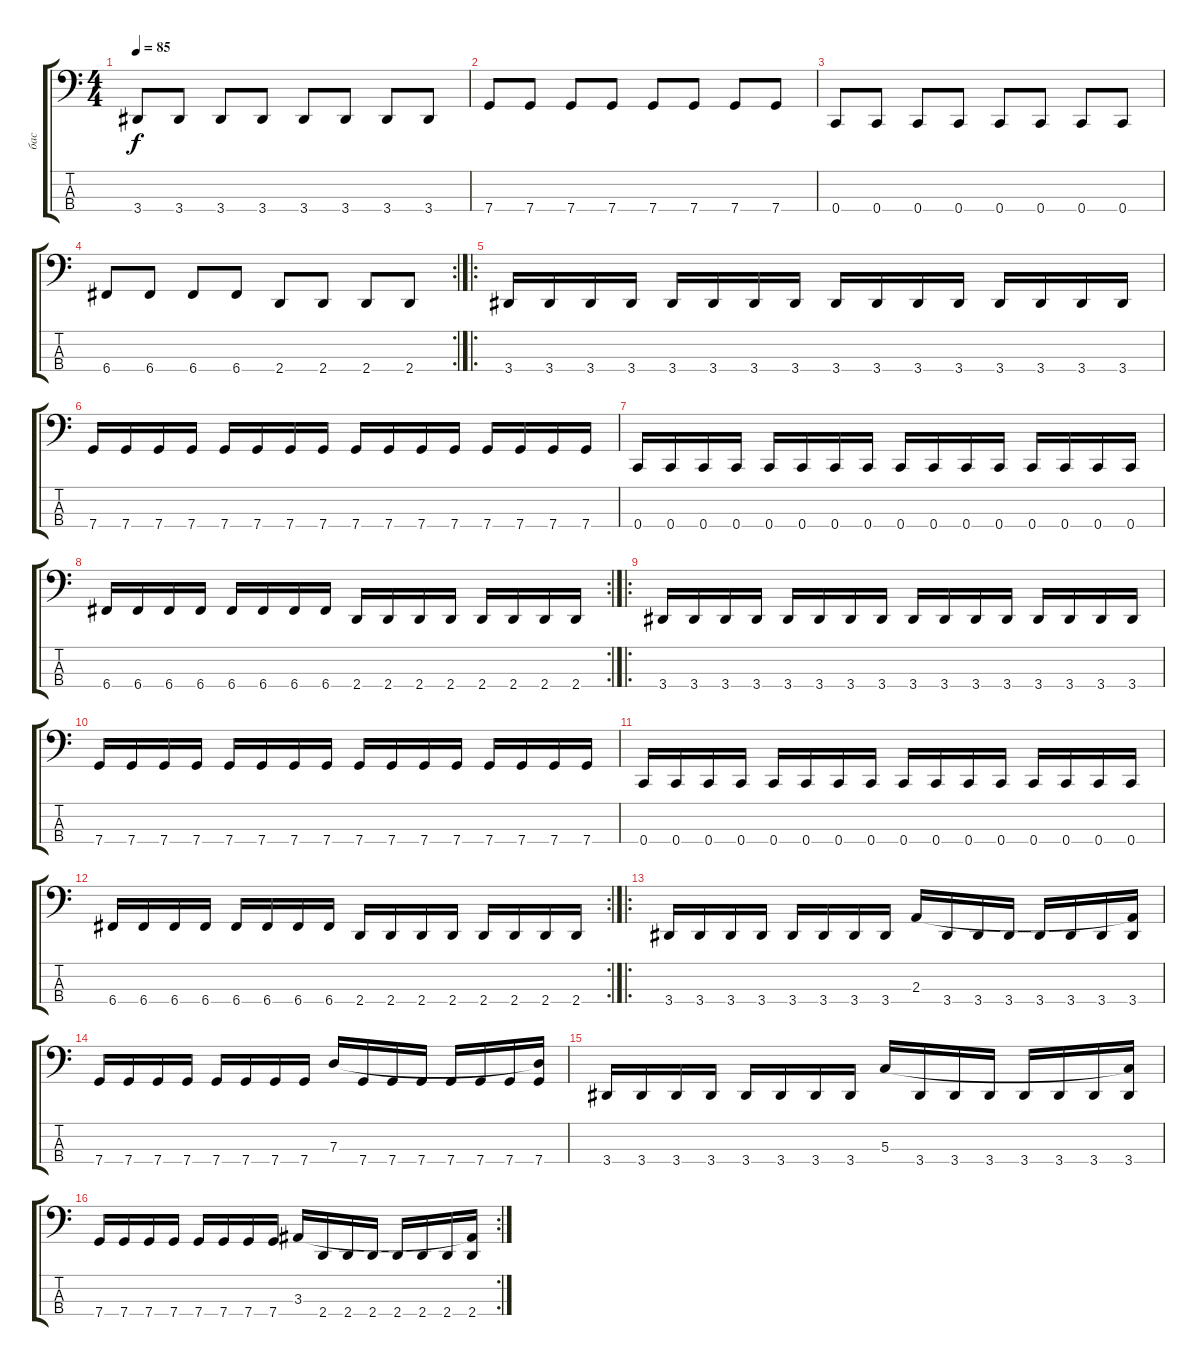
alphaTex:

\track ("бас" "бас") {instrument electricbasspick}
\staff {score tabs}
\tuning (F2 C2 G1 C1) {hide}
\ts (4 4)
\tempo 85
\clef f4
\ks c
3.4.8{dy f} 3.4.8 3.4.8 3.4.8 3.4.8 3.4.8 3.4.8 3.4.8 |
7.4.8 7.4.8 7.4.8 7.4.8 7.4.8 7.4.8 7.4.8 7.4.8 |
0.4.8 0.4.8 0.4.8 0.4.8 0.4.8 0.4.8 0.4.8 0.4.8 |
\rc 2
6.4.8 6.4.8 6.4.8 6.4.8 2.4.8 2.4.8 2.4.8 2.4.8 |
\ro
3.4.16 3.4.16 3.4.16 3.4.16 3.4.16 3.4.16 3.4.16 3.4.16 3.4.16 3.4.16 3.4.16 3.4.16 3.4.16 3.4.16 3.4.16 3.4.16 |
7.4.16 7.4.16 7.4.16 7.4.16 7.4.16 7.4.16 7.4.16 7.4.16 7.4.16 7.4.16 7.4.16 7.4.16 7.4.16 7.4.16 7.4.16 7.4.16 |
0.4.16 0.4.16 0.4.16 0.4.16 0.4.16 0.4.16 0.4.16 0.4.16 0.4.16 0.4.16 0.4.16 0.4.16 0.4.16 0.4.16 0.4.16 0.4.16 |
\rc 2
6.4.16 6.4.16 6.4.16 6.4.16 6.4.16 6.4.16 6.4.16 6.4.16 2.4.16 2.4.16 2.4.16 2.4.16 2.4.16 2.4.16 2.4.16 2.4.16 |
\ro
3.4.16 3.4.16 3.4.16 3.4.16 3.4.16 3.4.16 3.4.16 3.4.16 3.4.16 3.4.16 3.4.16 3.4.16 3.4.16 3.4.16 3.4.16 3.4.16 |
7.4.16 7.4.16 7.4.16 7.4.16 7.4.16 7.4.16 7.4.16 7.4.16 7.4.16 7.4.16 7.4.16 7.4.16 7.4.16 7.4.16 7.4.16 7.4.16 |
0.4.16 0.4.16 0.4.16 0.4.16 0.4.16 0.4.16 0.4.16 0.4.16 0.4.16 0.4.16 0.4.16 0.4.16 0.4.16 0.4.16 0.4.16 0.4.16 |
\rc 2
6.4.16 6.4.16 6.4.16 6.4.16 6.4.16 6.4.16 6.4.16 6.4.16 2.4.16 2.4.16 2.4.16 2.4.16 2.4.16 2.4.16 2.4.16 2.4.16 |
\ro
3.4.16 3.4.16 3.4.16 3.4.16 3.4.16 3.4.16 3.4.16 3.4.16 2.3.16 3.4.16 3.4.16 3.4.16 3.4.16 3.4.16 3.4.16 (2.3{t} 3.4).16 |
7.4.16 7.4.16 7.4.16 7.4.16 7.4.16 7.4.16 7.4.16 7.4.16 7.3.16 7.4.16 7.4.16 7.4.16 7.4.16 7.4.16 7.4.16 (7.3{t} 7.4).16 |
3.4.16 3.4.16 3.4.16 3.4.16 3.4.16 3.4.16 3.4.16 3.4.16 5.3.16 3.4.16 3.4.16 3.4.16 3.4.16 3.4.16 3.4.16 (5.3{t} 3.4).16 |
\rc 2
7.4.16 7.4.16 7.4.16 7.4.16 7.4.16 7.4.16 7.4.16 7.4.16 3.3.16 2.4.16 2.4.16 2.4.16 2.4.16 2.4.16 2.4.16 (3.3{t} 2.4).16
